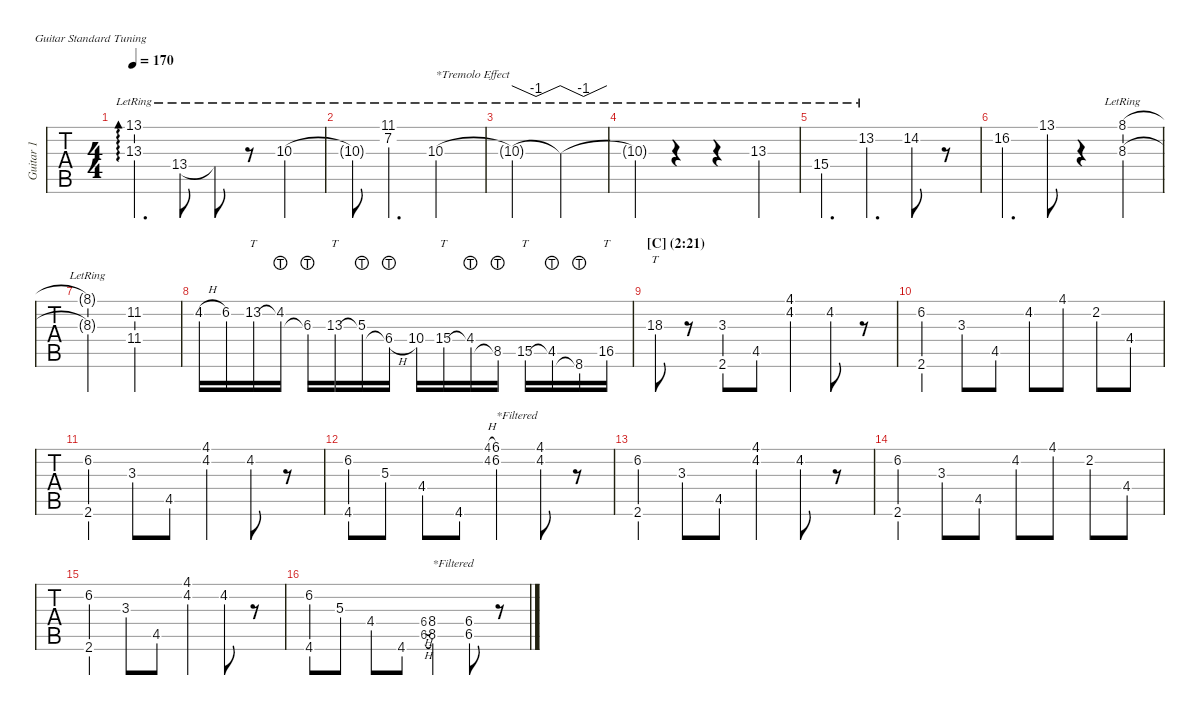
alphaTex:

\defaultSystemsLayout 4
\hideDynamics
\bracketExtendMode nobrackets
\multiTrackTrackNamePolicy allsystems
\firstSystemTrackNameMode fullname
\otherSystemsTrackNameMode fullname
\otherSystemsTrackNameOrientation horizontal
\track ("Guitar 1" "Guitar 1") {instrument acousticguitarsteel}
\staff {tabs}
\tuning (E4 B3 G3 D3 A2 E2)
\ts (4 4)
\scale
0.997812
\tempo 170
\accidentals auto
\clef g2
\ottava regular
\simile none
\ks c
(13.3{lr acc #} 13.1{lr}).4{d ad 0 dy mf} 13.4{lr acc #}.8 13.4{lr t acc #}.8 r.8 10.3{lr}.4 |
\scale
1.0077 10.3{lr t}.8 (7.2{lr acc #} 11.1{lr acc #}).4{d} 10.3{lr}.2{txt "*Tremolo Effect"} |
\scale
0.999336 10.3{lr t}.2{tbe (dip default 0 0 53.4 -4 55.8 -4 59.4 0)} 10.3{lr t}.2{tbe (dip default 42.6 0 50.4 -4 59.4 0)} |
\scale
0.995156 10.3{lr t}.4 r.4 r.4 13.3{lr acc #}.4 |
\scale
0.676333 15.4{lr}.4{d} 13.2{lr}.4{d} 14.2{acc #}.8 r.8 |
\scale
0.669497 16.2{acc #}.4{d} 13.1.8 r.4 (8.1{lr} 8.3{acc #}).4 |
\scale
0.648599 (8.1{lr t} 8.3{t acc #}).2 (11.2{acc #} 11.4{acc #}).2 |
\scale
2.00557 4.2{h acc #}.16 6.2.16 13.2.16{tt} 4.2{lht acc #}.16 6.3{lht acc #}.16 13.3{acc #}.16{tt} 5.3{lht}.16 6.4{h lht acc #}.16 10.4.16 15.4.16{tt} 4.4{lht acc #}.16 8.5{lht}.16 15.5.16{tt} 4.5{lht acc #}.16 8.6{lht}.16 16.5{acc #}.16{tt} |
\section ("C" "(2:21)")
\scale
0.997812 18.3{acc #}.8{tt} r.8 (2.6{acc #} 3.3{acc #}).8 4.5{acc #}.8 (4.2{acc #} 4.1{acc #}).4 4.2{acc #}.8 r.8 |
\scale
1.00352 (2.6{acc #} 6.2).4 3.3{acc #}.8 4.5{acc #}.8 4.2{acc #}.8 4.1{acc #}.8 2.2{acc #}.8 4.4{acc #}.8 |
\scale
0.995157 (2.6{acc #} 6.2).4 3.3{acc #}.8 4.5{acc #}.8 (4.2{acc #} 4.1{acc #}).4 4.2{acc #}.8 r.8 |
\scale
1.00352 (4.6{acc #} 6.2).8 5.3.8 4.4{acc #}.8 4.6{acc #}.8 (4.2{h acc #} 4.1{h acc #}).8{gr onbeat} (6.2 6.1{acc #}).4{txt "*Filtered"} (4.2{acc #} 4.1{acc #}).8 r.8 |
\scale
1.00617 (2.6{acc #} 6.2).4 3.3{acc #}.8 4.5{acc #}.8 (4.2{acc #} 4.1{acc #}).4 4.2{acc #}.8 r.8 |
\scale
0.986797 (2.6{acc #} 6.2).4 3.3{acc #}.8 4.5{acc #}.8 4.2{acc #}.8 4.1{acc #}.8 2.2{acc #}.8 4.4{acc #}.8 |
\scale
1.0077 (2.6{acc #} 6.2).4 3.3{acc #}.8 4.5{acc #}.8 (4.2{acc #} 4.1{acc #}).4 4.2{acc #}.8 r.8 |
\scale
0.999336 (4.6{acc #} 6.2).8 5.3.8 4.4{acc #}.8 4.6{acc #}.8 (6.5{h acc #} 6.4{h acc #}).8{gr onbeat} (8.5 8.4{acc #}).4{txt "*Filtered"} (6.5{acc #} 6.4{acc #}).8 r.8
